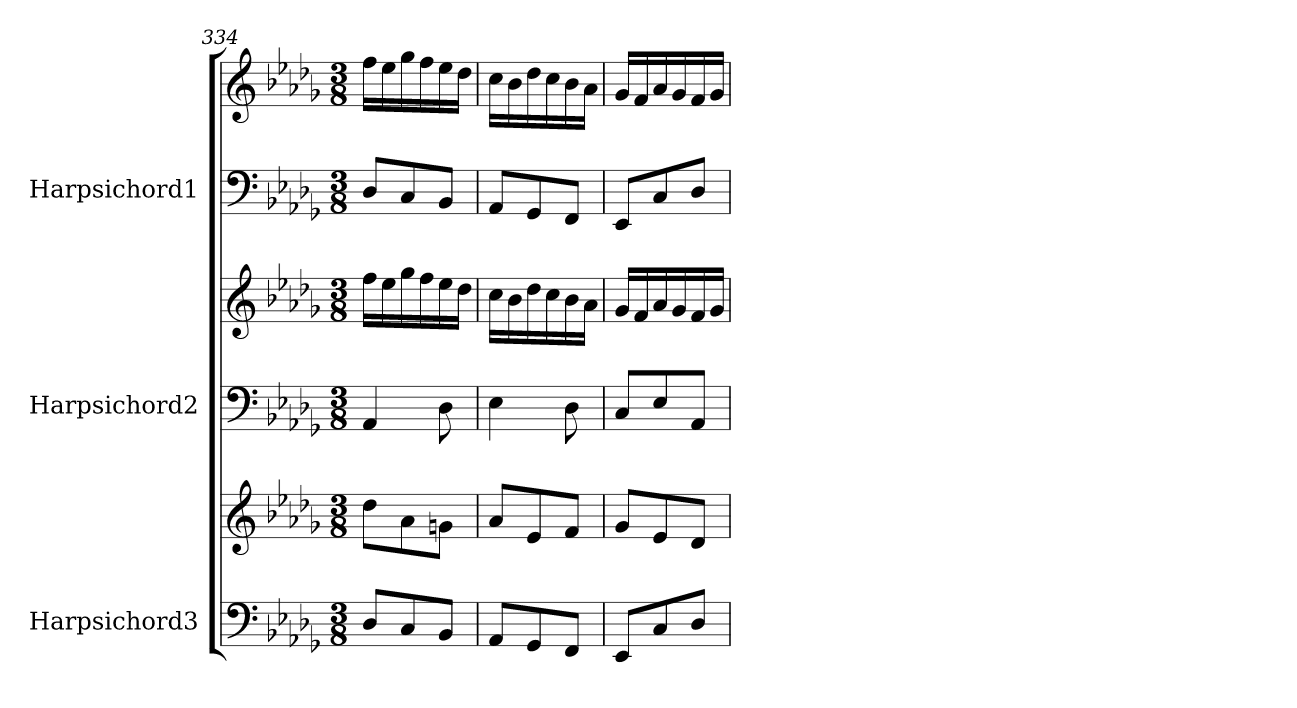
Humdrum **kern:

**kern	**kern	**kern	**kern	**kern	**kern
*part3	*part3	*part2	*part2	*part1	*part1
*staff6	*staff5	*staff4	*staff3	*staff2	*staff1
*I"Harpsichord3	*	*I"Harpsichord2	*	*I"Harpsichord1	*
*I'Hp	*	*I'Hp	*	*I'Hp	*
!!LO:LB:g=z
*clefF4	*clefG2	*clefF4	*clefG2	*clefF4	*clefG2
*k[b-e-a-d-g-]	*k[b-e-a-d-g-]	*k[b-e-a-d-g-]	*k[b-e-a-d-g-]	*k[b-e-a-d-g-]	*k[b-e-a-d-g-]
*M3/8	*M3/8	*M3/8	*M3/8	*M3/8	*M3/8
=334	=334	=334	=334	=334	=334
8D-/L	8dd-\L	4AA-/	16ff\LL	8D-/L	16ff\LL
.	.	.	16ee-\	.	16ee-\
8C/	8a-\	.	16gg-\	8C/	16gg-\
.	.	.	16ff\	.	16ff\
8BB-/J	8gn\J	8D-\	16ee-\	8BB-/J	16ee-\
.	.	.	16dd-\JJ	.	16dd-\JJ
=335	=335	=335	=335	=335	=335
8AA-/L	8a-/L	4E-\	16cc\LL	8AA-/L	16cc\LL
.	.	.	16b-\	.	16b-\
8GG-/	8e-/	.	16dd-\	8GG-/	16dd-\
.	.	.	16cc\	.	16cc\
8FF/J	8f/J	8D-\	16b-\	8FF/J	16b-\
.	.	.	16a-\JJ	.	16a-\JJ
=336	=336	=336	=336	=336	=336
8EE-/L	8g-/L	8C/L	16g-/LL	8EE-/L	16g-/LL
.	.	.	16f/	.	16f/
8C/	8e-/	8E-/	16a-/	8C/	16a-/
.	.	.	16g-/	.	16g-/
8D-/J	8d-/J	8AA-/J	16f/	8D-/J	16f/
.	.	.	16g-/JJ	.	16g-/JJ
=	=	=	=	=	=
*-	*-	*-	*-	*-	*-
